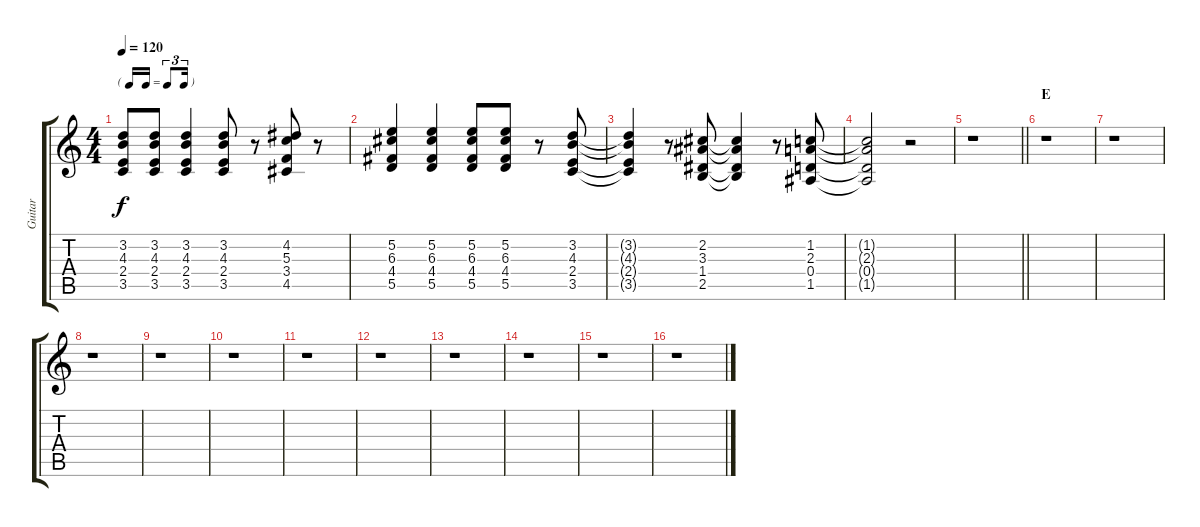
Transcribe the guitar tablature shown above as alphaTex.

\track ("Guitar" "Guitar") {instrument distortionguitar}
\staff {score tabs}
\tuning (E4 B3 G3 D3 A2 E2) {hide}
\ts (4 4)
\tf triplet16th
\tempo 120
\clef g2
\ks c
(3.2{t} 4.3{t} 2.4{t} 3.5{t}).8{dy f} (3.2 4.3 2.4 3.5).8 (3.2 4.3 2.4 3.5).4 (3.2 4.3 2.4 3.5).8 r.8 (4.2 5.3 3.4 4.5).8 r.8 |
(5.2 6.3 4.4 5.5).4 (5.2 6.3 4.4 5.5).4 (5.2 6.3 4.4 5.5).8 (5.2 6.3 4.4 5.5).8 r.8 (3.2 4.3 2.4 3.5).8 |
(3.2{t} 4.3{t} 2.4{t} 3.5{t}).4 r.8 (2.2 3.3 1.4 2.5).8 (2.2{t} 3.3{t} 1.4{t} 2.5{t}).4 r.8 (1.2 2.3 0.4 1.5).8 |
(1.2{t} 2.3{t} 0.4{t} 1.5{t}).2 r.2 |
\barLineRight lightlight
r.1 |
\section ("" "E")
r.1 |
r.1 |
r.1 |
r.1 |
r.1 |
r.1 |
r.1 |
r.1 |
r.1 |
r.1 |
r.1
